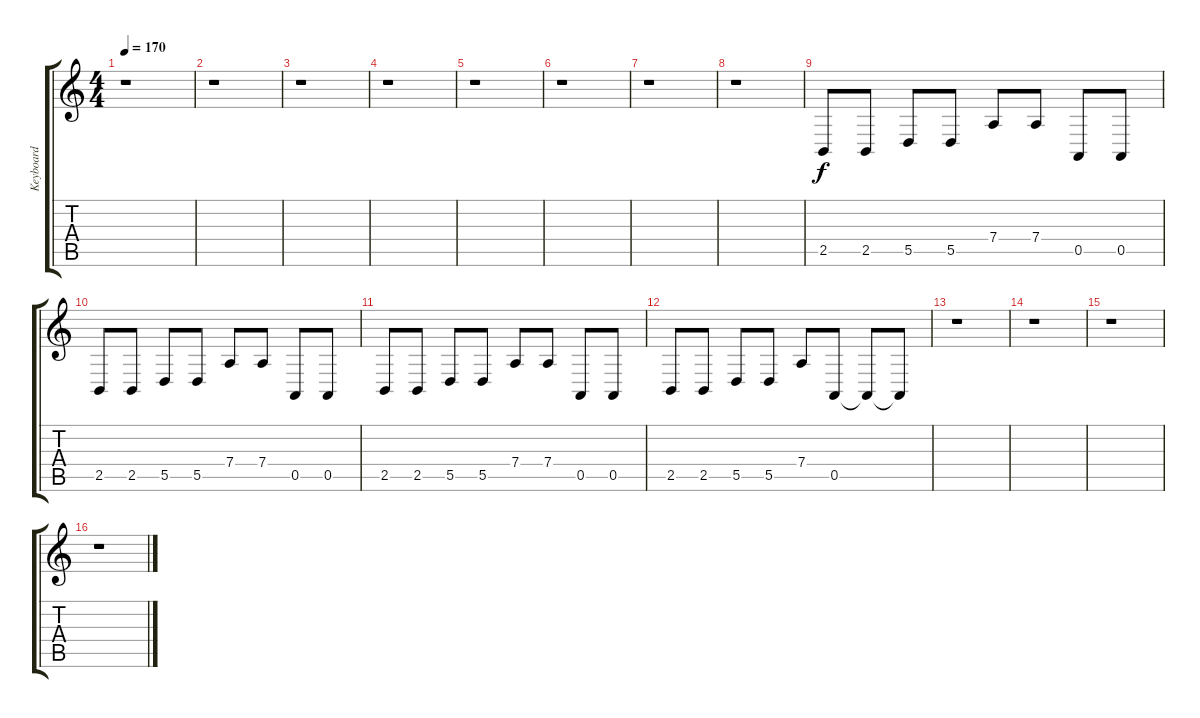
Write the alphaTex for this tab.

\track ("Keyboard" "Keyboard") {instrument lead2sawtooth}
\staff {score tabs}
\tuning (E4 B3 G3 D3 A2 E2) {hide}
\ts (4 4)
\tempo 170
\clef g2
\ks c
r.1{dy f} |
r.1 |
r.1 |
r.1 |
r.1 |
r.1 |
r.1 |
r.1 |
2.5.8 2.5.8 5.5.8 5.5.8 7.4.8 7.4.8 0.5.8 0.5.8 |
2.5.8 2.5.8 5.5.8 5.5.8 7.4.8 7.4.8 0.5.8 0.5.8 |
2.5.8 2.5.8 5.5.8 5.5.8 7.4.8 7.4.8 0.5.8 0.5.8 |
2.5.8 2.5.8 5.5.8 5.5.8 7.4.8 0.5.8 0.5{t}.8 0.5{t}.8 |
r.1 |
r.1 |
r.1 |
r.1
